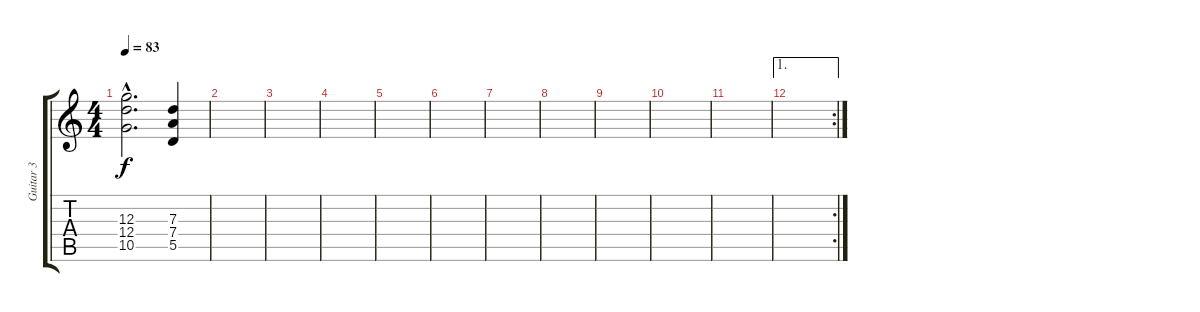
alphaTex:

\track ("Guitar 3" "Guitar 3") {instrument acousticguitarsteel}
\staff {score tabs}
\tuning (E4 B3 G3 D3 A2 E2) {hide}
\ts (4 4)
\tempo 83
\clef g2
\ks c
(12.3{hac} 12.4{hac} 10.5{hac}).2{d dy f} (7.3 7.4 5.5).4 |
|
|
|
|
|
|
|
|
|
|
\ae 1
\rc 2
